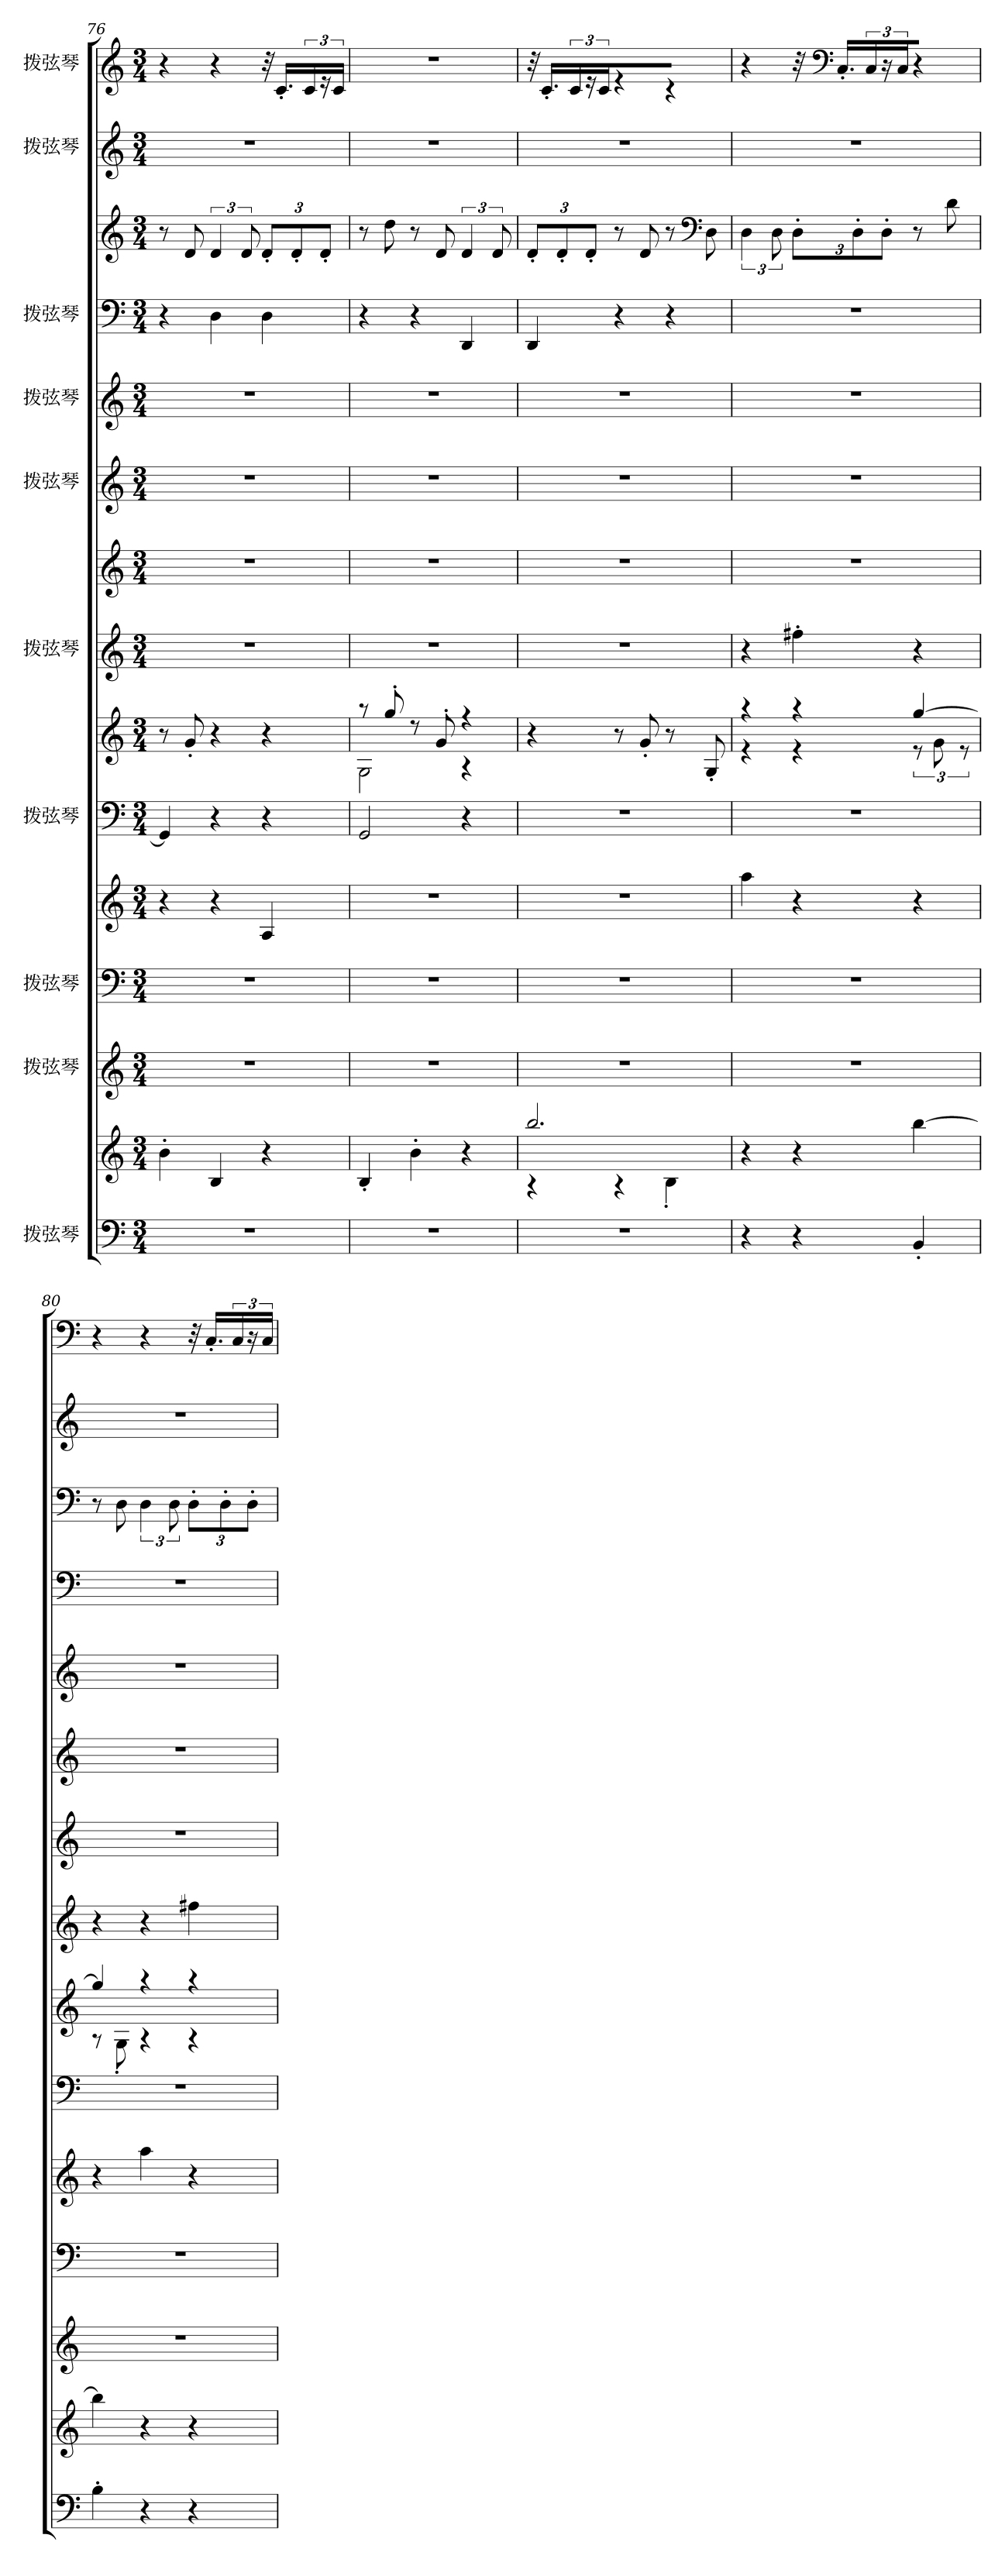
**kern	**kern	**kern	**kern	**kern	**kern	**kern	**kern	**kern	**kern	**kern	**kern	**kern	**kern	**kern
*part10	*part10	*part9	*part8	*part8	*part7	*part7	*part6	*part6	*part5	*part4	*part3	*part3	*part2	*part1
*staff15	*staff14	*staff13	*staff12	*staff11	*staff10	*staff9	*staff8	*staff7	*staff6	*staff5	*staff4	*staff3	*staff2	*staff1
*I"拨弦琴	*	*I"拨弦琴	*I"拨弦琴	*	*I"拨弦琴	*	*I"拨弦琴	*	*I"拨弦琴	*I"拨弦琴	*I"拨弦琴	*	*I"拨弦琴	*I"拨弦琴
!!LO:PB:g=z
*clefF4	*clefG2	*clefG2	*clefF4	*clefG2	*clefF4	*clefG2	*clefG2	*clefG2	*clefG2	*clefG2	*clefF4	*clefG2	*clefG2	*clefG2
*k[]	*k[]	*k[]	*k[]	*k[]	*k[]	*k[]	*k[]	*k[]	*k[]	*k[]	*k[]	*k[]	*k[]	*k[]
*M3/4	*M3/4	*M3/4	*M3/4	*M3/4	*M3/4	*M3/4	*M3/4	*M3/4	*M3/4	*M3/4	*M3/4	*M3/4	*M3/4	*M3/4
=76	=76	=76	=76	=76	=76	=76	=76	=76	=76	=76	=76	=76	=76	=76
2.r	4b'\	2.r	2.r	4r	4GG/]	8r	2.r	2.r	2.r	2.r	4r	8r	2.r	4r
.	.	.	.	.	.	8g'/	.	.	.	.	.	8d/	.	.
.	4B/	.	.	4r	4r	4r	.	.	.	.	4D\	6d/	.	4r
.	.	.	.	.	.	.	.	.	.	.	.	12d/	.	.
*	*	*	*	*	*	*	*	*	*	*	*	*Xbrackettup	*	*
.	4r	.	.	4A/	4r	4r	.	.	.	.	4D\	12d'/L	.	32r
.	.	.	.	.	.	.	.	.	.	.	.	.	.	16.c'/LL
.	.	.	.	.	.	.	.	.	.	.	.	12d'/	.	.
.	.	.	.	.	.	.	.	.	.	.	.	.	.	24c/JJ
.	.	.	.	.	.	.	.	.	.	.	.	12d'/J	.	24r
.	.	.	.	.	.	.	.	.	.	.	.	.	.	24c/
=77	=77	=77	=77	=77	=77	=77	=77	=77	=77	=77	=77	=77	=77	=77
*	*	*	*	*	*	*^	*	*	*	*	*	*	*	*
2.r	4B'/	2.r	2.r	2.r	2GG/	8r	2G\	2.r	2.r	2.r	2.r	4r	8r	2.r	2.r
.	.	.	.	.	.	8gg'/	.	.	.	.	.	.	8dd\	.	.
.	4b'\	.	.	.	.	8r	.	.	.	.	.	4r	8r	.	.
.	.	.	.	.	.	8g'/	.	.	.	.	.	.	8d/	.	.
*	*	*	*	*	*	*	*	*	*	*	*	*	*brackettup	*	*
.	4r	.	.	.	4r	4r	4r	.	.	.	.	4DD/	6d/	.	.
.	.	.	.	.	.	.	.	.	.	.	.	.	12d/	.	.
*	*	*	*	*	*	*v	*v	*	*	*	*	*	*	*	*
=78	=78	=78	=78	=78	=78	=78	=78	=78	=78	=78	=78	=78	=78	=78
*	*^	*	*	*	*	*	*	*	*	*	*	*	*	*
*	*	*	*	*	*	*	*	*	*	*	*	*	*Xbrackettup	*	*
2.r	2.bb/	4r	2.r	2.r	2.r	2.r	4r	2.r	2.r	2.r	2.r	4DD/	12d'/L	2.r	32r
.	.	.	.	.	.	.	.	.	.	.	.	.	.	.	16.c'/LL
.	.	.	.	.	.	.	.	.	.	.	.	.	12d'/	.	.
.	.	.	.	.	.	.	.	.	.	.	.	.	.	.	24c/JJ
.	.	.	.	.	.	.	.	.	.	.	.	.	12d'/J	.	24r
.	.	.	.	.	.	.	.	.	.	.	.	.	.	.	24c/
.	.	4r	.	.	.	.	8r	.	.	.	.	4r	8r	.	4r
.	.	.	.	.	.	.	8g'/	.	.	.	.	.	8d/	.	.
.	.	4B'\	.	.	.	.	8r	.	.	.	.	4r	8r	.	4r
*	*	*	*	*	*	*	*	*	*	*	*	*	*clefF4	*	*
.	.	.	.	.	.	.	8G'/	.	.	.	.	.	8D\	.	.
*	*v	*v	*	*	*	*	*	*	*	*	*	*	*	*	*
!!LO:PB:g=z
=79	=79	=79	=79	=79	=79	=79	=79	=79	=79	=79	=79	=79	=79	=79
*	*	*	*	*	*	*^	*	*	*	*	*	*	*	*
*	*	*	*	*	*	*	*	*	*	*	*	*	*brackettup	*	*
4r	4r	2.r	2.r	4aa\	2.r	4r	4r	4r	2.r	2.r	2.r	2.r	6D\	2.r	4r
.	.	.	.	.	.	.	.	.	.	.	.	.	12D\	.	.
*	*	*	*	*	*	*	*	*	*	*	*	*	*Xbrackettup	*	*
4r	4r	.	.	4r	.	4r	4r	4ff#X'\	.	.	.	.	12D'\L	.	32r
*	*	*	*	*	*	*	*	*	*	*	*	*	*	*	*clefF4
.	.	.	.	.	.	.	.	.	.	.	.	.	.	.	16.C'/LL
.	.	.	.	.	.	.	.	.	.	.	.	.	12D'\	.	.
.	.	.	.	.	.	.	.	.	.	.	.	.	.	.	24C/JJ
.	.	.	.	.	.	.	.	.	.	.	.	.	12D'\J	.	24r
.	.	.	.	.	.	.	.	.	.	.	.	.	.	.	24C/
4BB'/	[4bb\	.	.	4r	.	[4gg/	12r	4r	.	.	.	.	8r	.	4r
.	.	.	.	.	.	.	12g\	.	.	.	.	.	.	.	.
.	.	.	.	.	.	.	.	.	.	.	.	.	8d\	.	.
.	.	.	.	.	.	.	12r	.	.	.	.	.	.	.	.
=80	=80	=80	=80	=80	=80	=80	=80	=80	=80	=80	=80	=80	=80	=80	=80
4B'\	4bb\]	2.r	2.r	4r	2.r	4gg/]	8r	4r	2.r	2.r	2.r	2.r	8r	2.r	4r
.	.	.	.	.	.	.	8G'\	.	.	.	.	.	8D\	.	.
*	*	*	*	*	*	*	*	*	*	*	*	*	*brackettup	*	*
4r	4r	.	.	4aa\	.	4r	4r	4r	.	.	.	.	6D\	.	4r
.	.	.	.	.	.	.	.	.	.	.	.	.	12D\	.	.
*	*	*	*	*	*	*	*	*	*	*	*	*	*Xbrackettup	*	*
4r	4r	.	.	4r	.	4r	4r	4ff#X\	.	.	.	.	12D'\L	.	32r
.	.	.	.	.	.	.	.	.	.	.	.	.	.	.	16.C'/LL
.	.	.	.	.	.	.	.	.	.	.	.	.	12D'\	.	.
.	.	.	.	.	.	.	.	.	.	.	.	.	.	.	24C/JJ
.	.	.	.	.	.	.	.	.	.	.	.	.	12D'\J	.	24r
.	.	.	.	.	.	.	.	.	.	.	.	.	.	.	24C/
*	*	*	*	*	*	*v	*v	*	*	*	*	*	*	*	*
=	=	=	=	=	=	=	=	=	=	=	=	=	=	=
*-	*-	*-	*-	*-	*-	*-	*-	*-	*-	*-	*-	*-	*-	*-
